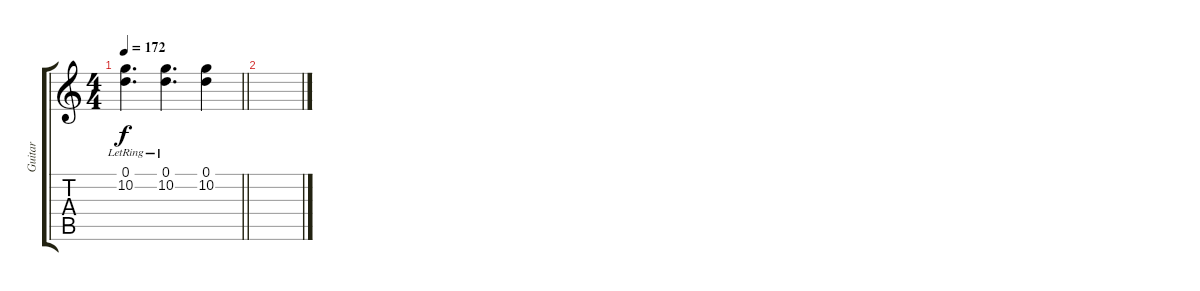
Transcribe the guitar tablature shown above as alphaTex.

\track ("Guitar" "Guitar") {instrument distortionguitar}
\staff {score tabs}
\tuning (D4 A3 F3 C3 G2 C2) {hide}
\ts (4 4)
\tempo 172
\clef g2
\barLineRight lightlight
\ks c
(0.1{lr} 10.2).4{d dy f} (0.1{lr} 10.2).4{d} (0.1 10.2).4 |
\section ("" " ")
